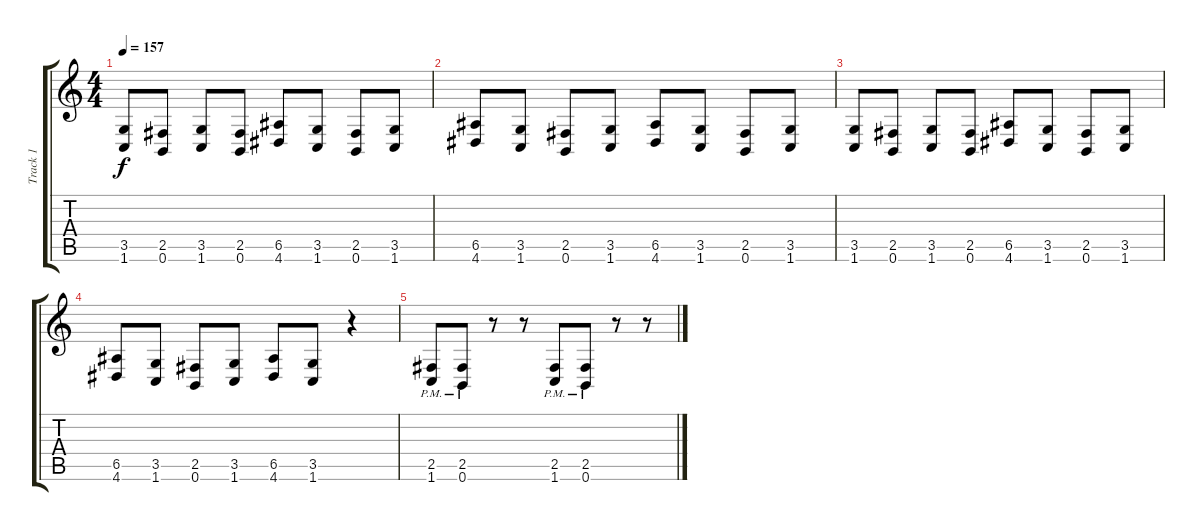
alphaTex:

\track ("Track 1" "Track 1") {instrument distortionguitar}
\staff {score tabs}
\tuning (B3 Gb3 D3 A2 E2 B1) {hide}
\ts (4 4)
\tempo 157
\clef g2
\ks c
(3.5 1.6).8{dy f balance 0 instrument distortionguitar} (2.5 0.6).8 (3.5 1.6).8 (2.5 0.6).8 (6.5 4.6).8 (3.5 1.6).8 (2.5 0.6).8 (3.5 1.6).8 |
(6.5 4.6).8 (3.5 1.6).8 (2.5 0.6).8 (3.5 1.6).8 (6.5 4.6).8 (3.5 1.6).8 (2.5 0.6).8 (3.5 1.6).8 |
(3.5 1.6).8 (2.5 0.6).8 (3.5 1.6).8 (2.5 0.6).8 (6.5 4.6).8 (3.5 1.6).8 (2.5 0.6).8 (3.5 1.6).8 |
(6.5 4.6).8 (3.5 1.6).8 (2.5 0.6).8 (3.5 1.6).8 (6.5 4.6).8 (3.5 1.6).8 r.4 |
(2.5{pm} 1.6{pm}).8 (2.5{pm} 0.6{pm}).8 r.8 r.8 (2.5{pm} 1.6{pm}).8 (2.5{pm} 0.6{pm}).8 r.8 r.8
